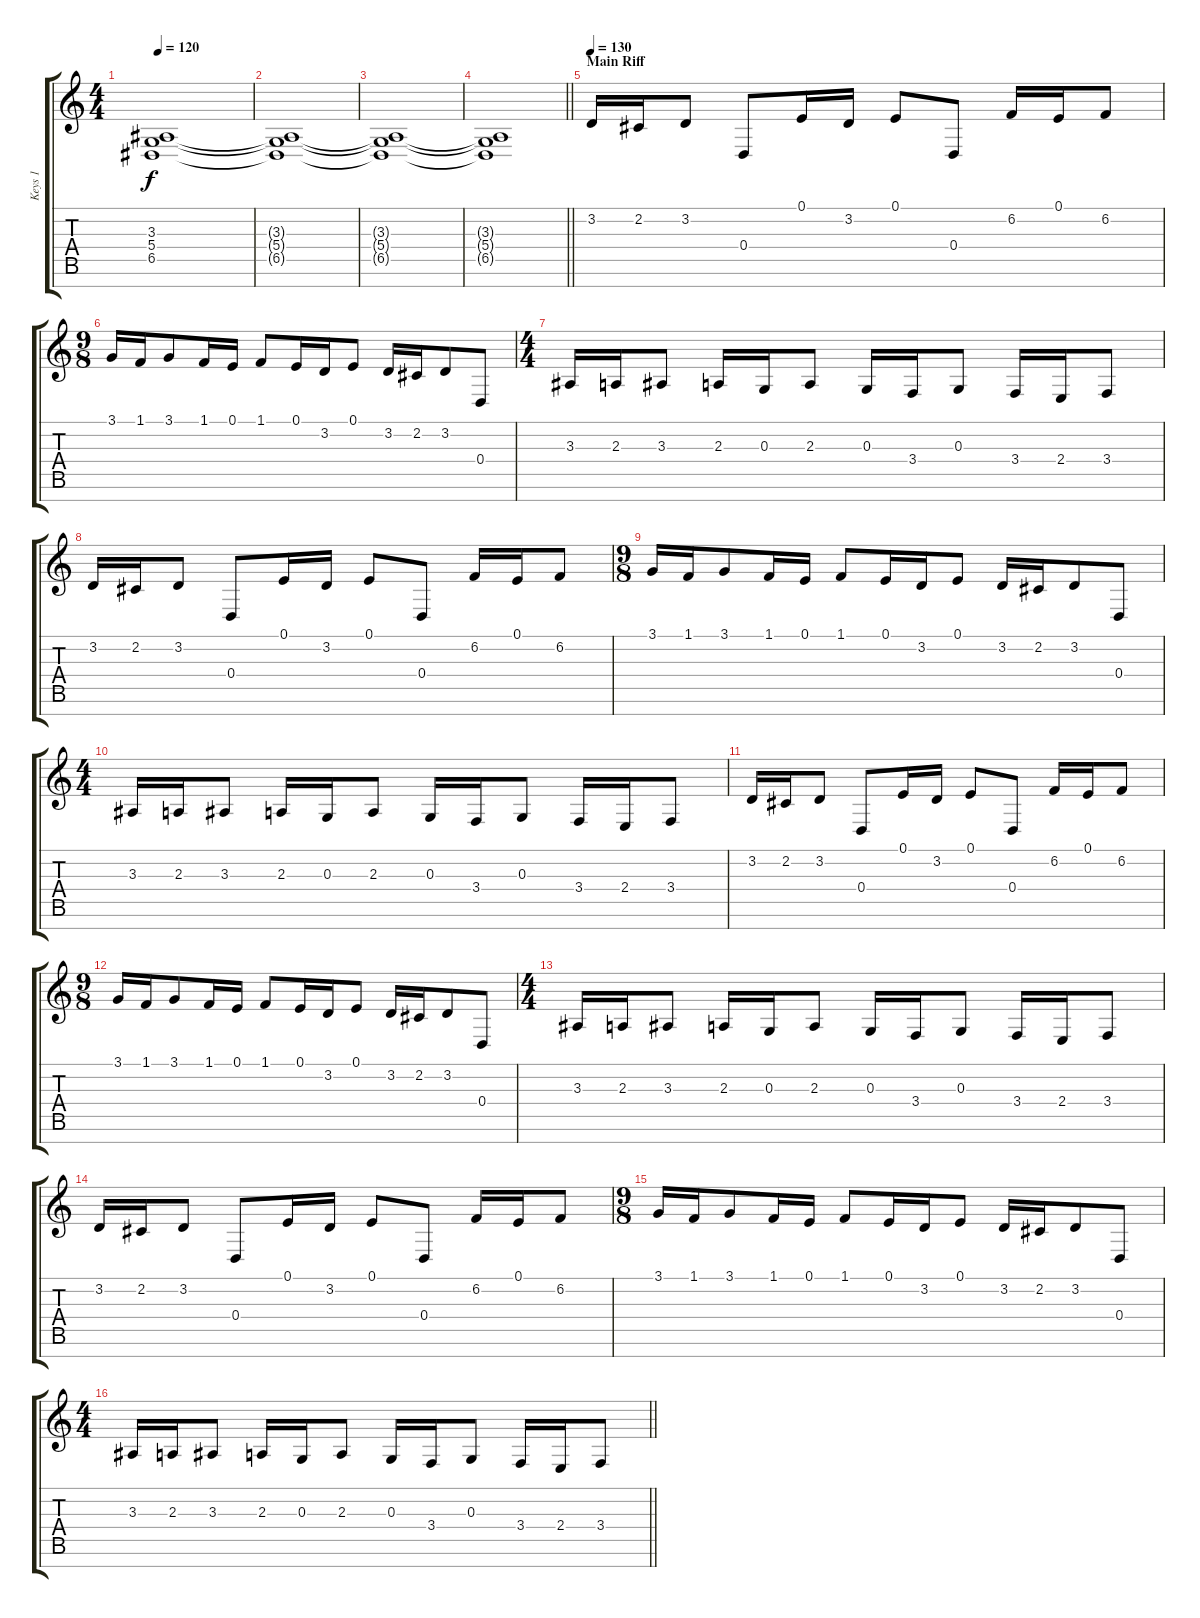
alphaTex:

\track ("Keys 1" "Keys 1") {instrument xylophone}
\staff {score tabs}
\tuning (E4 B3 G3 D3 A2 E2 B1) {hide}
\ts (4 4)
\tempo 120
\clef g2
\ks c
(3.3{t} 5.4{t} 6.5{t}).1{dy f} |
(3.3{t} 5.4{t} 6.5{t}).1 |
(3.3{t} 5.4{t} 6.5{t}).1 |
\barLineRight lightlight
(3.3{t} 5.4{t} 6.5{t}).1 |
\section ("" "Main Riff")
\tempo 130
3.2.16{volume 13 instrument drawbarorgan} 2.2.16 3.2.8 0.4.8 0.1.16 3.2.16 0.1.8 0.4.8 6.2.16 0.1.16 6.2.8 |
\ts (9 8)
3.1.16 1.1.16 3.1.8 1.1.16 0.1.16 1.1.8 0.1.16 3.2.16 0.1.8 3.2.16 2.2.16 3.2.8 0.4.8 |
\ts (4 4)
3.3.16 2.3.16 3.3.8 2.3.16 0.3.16 2.3.8 0.3.16 3.4.16 0.3.8 3.4.16 2.4.16 3.4.8 |
3.2.16 2.2.16 3.2.8 0.4.8 0.1.16 3.2.16 0.1.8 0.4.8 6.2.16 0.1.16 6.2.8 |
\ts (9 8)
3.1.16 1.1.16 3.1.8 1.1.16 0.1.16 1.1.8 0.1.16 3.2.16 0.1.8 3.2.16 2.2.16 3.2.8 0.4.8 |
\ts (4 4)
3.3.16 2.3.16 3.3.8 2.3.16 0.3.16 2.3.8 0.3.16 3.4.16 0.3.8 3.4.16 2.4.16 3.4.8 |
3.2.16 2.2.16 3.2.8 0.4.8 0.1.16 3.2.16 0.1.8 0.4.8 6.2.16 0.1.16 6.2.8 |
\ts (9 8)
3.1.16 1.1.16 3.1.8 1.1.16 0.1.16 1.1.8 0.1.16 3.2.16 0.1.8 3.2.16 2.2.16 3.2.8 0.4.8 |
\ts (4 4)
3.3.16 2.3.16 3.3.8 2.3.16 0.3.16 2.3.8 0.3.16 3.4.16 0.3.8 3.4.16 2.4.16 3.4.8 |
3.2.16 2.2.16 3.2.8 0.4.8 0.1.16 3.2.16 0.1.8 0.4.8 6.2.16 0.1.16 6.2.8 |
\ts (9 8)
3.1.16 1.1.16 3.1.8 1.1.16 0.1.16 1.1.8 0.1.16 3.2.16 0.1.8 3.2.16 2.2.16 3.2.8 0.4.8 |
\ts (4 4)
\barLineRight lightlight
3.3.16 2.3.16 3.3.8 2.3.16 0.3.16 2.3.8 0.3.16 3.4.16 0.3.8 3.4.16 2.4.16 3.4.8
